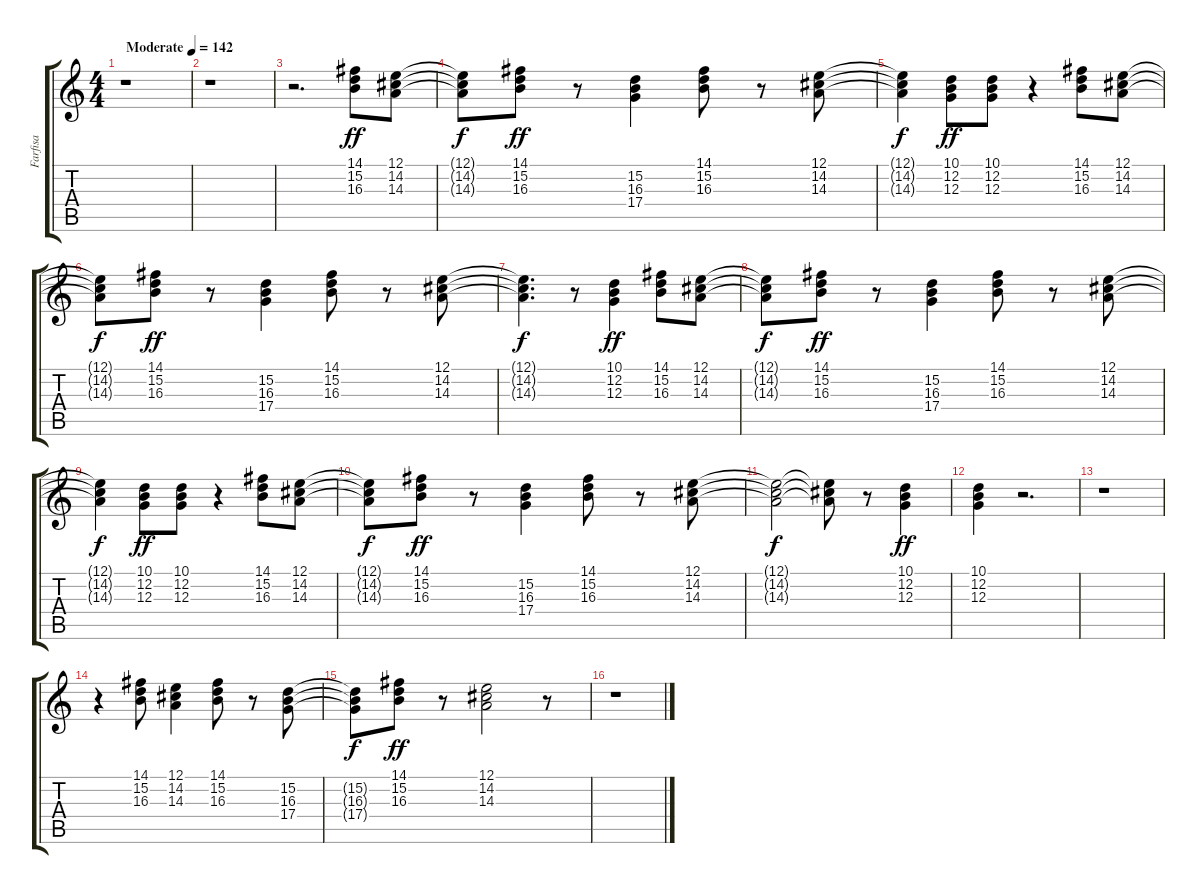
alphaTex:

\track ("Farfisa" "Farfisa") {instrument rockorgan}
\staff {score tabs}
\tuning (E4 B3 G3 D3 A2 E2) {hide}
\ts (4 4)
\tempo (142 "Moderate")
\clef g2
\ks c
r.1{dy ff instrument rockorgan} |
r.1 |
r.2{d} (14.1 15.2 16.3).8 (12.1 14.2 14.3).8 |
(12.1{t} 14.2{t} 14.3{t}).8{dy f} (14.1 15.2 16.3).8{dy ff} r.8 (15.2 16.3 17.4).4 (14.1 15.2 16.3).8 r.8 (12.1 14.2 14.3).8 |
(12.1{t} 14.2{t} 14.3{t}).4{dy f} (10.1 12.2 12.3).8{dy ff} (10.1 12.2 12.3).8 r.4 (14.1 15.2 16.3).8 (12.1 14.2 14.3).8 |
(12.1{t} 14.2{t} 14.3{t}).8{dy f} (14.1 15.2 16.3).8{dy ff} r.8 (15.2 16.3 17.4).4 (14.1 15.2 16.3).8 r.8 (12.1 14.2 14.3).8 |
(12.1{t} 14.2{t} 14.3{t}).4{d dy f} r.8 (10.1 12.2 12.3).4{dy ff} (14.1 15.2 16.3).8 (12.1 14.2 14.3).8 |
(12.1{t} 14.2{t} 14.3{t}).8{dy f} (14.1 15.2 16.3).8{dy ff} r.8 (15.2 16.3 17.4).4 (14.1 15.2 16.3).8 r.8 (12.1 14.2 14.3).8 |
(12.1{t} 14.2{t} 14.3{t}).4{dy f} (10.1 12.2 12.3).8{dy ff} (10.1 12.2 12.3).8 r.4 (14.1 15.2 16.3).8 (12.1 14.2 14.3).8 |
(12.1{t} 14.2{t} 14.3{t}).8{dy f} (14.1 15.2 16.3).8{dy ff} r.8 (15.2 16.3 17.4).4 (14.1 15.2 16.3).8 r.8 (12.1 14.2 14.3).8 |
(12.1{t} 14.2{t} 14.3{t}).2{dy f} (12.1{t} 14.2{t} 14.3{t}).8 r.8 (10.1 12.2 12.3).4{dy ff} |
(10.1 12.2 12.3).4 r.2{d} |
r.1 |
r.4 (14.1 15.2 16.3).8 (12.1 14.2 14.3).4 (14.1 15.2 16.3).8 r.8 (15.2 16.3 17.4).8 |
(15.2{t} 16.3{t} 17.4{t}).8{dy f} (14.1 15.2 16.3).8{dy ff} r.8 (12.1 14.2 14.3).2 r.8 |
r.1
